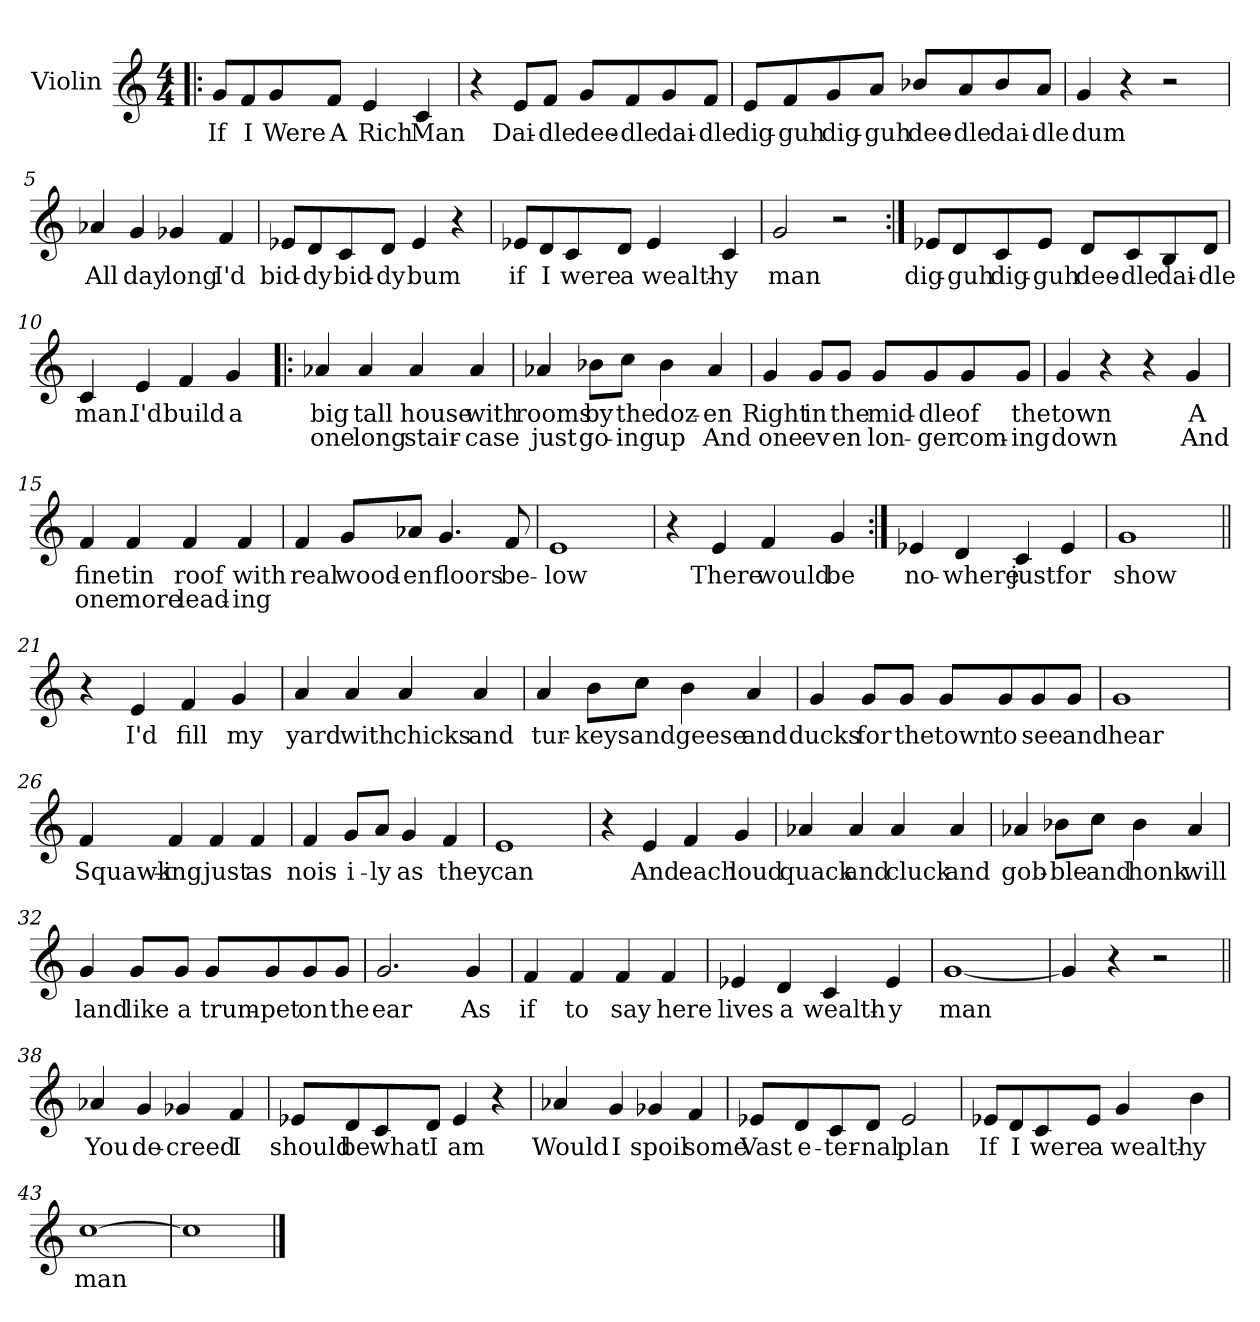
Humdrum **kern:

**kern	**text	**text
*part1	*part1	*part1
*staff1	*staff1	*staff1
*I"Violin	*	*
*I'Vln	*	*
*clefG2	*	*
*k[]	*	*
*C:	*	*
*M4/4	*	*
=1!|:	=1!|:	=1!|:
8g/L	If	.
8f/	I	.
8g/	Were	.
8f/J	A	.
4e/	Rich	.
4c/	Man	.
=2	=2	=2
4r	.	.
8e/L	Dai-	.
8f/J	-dle	.
8g/L	dee-	.
8f/	-dle	.
8g/	dai-	.
8f/J	-dle	.
=3	=3	=3
8e/L	dig-	.
8f/	-guh	.
8g/	dig-	.
8a/J	-guh	.
8b-X/L	dee-	.
8a/	-dle	.
8b-/	dai-	.
8a/J	-dle	.
=4	=4	=4
4g/	dum	.
4r	.	.
2r	.	.
!!LO:LB:g=z
=5	=5	=5
4a-X/	All	.
4g/	day	.
4g-X/	long	.
4f/	I'd	.
=6	=6	=6
8e-X/L	bid-	.
8d/	-dy	.
8c/	bid-	.
8d/J	-dy	.
4e-/	bum	.
4r	.	.
=7	=7	=7
8e-X/L	if	.
8d/	I	.
8c/	were	.
8d/J	a	.
4e-/	wealth-	.
4c/	-y	.
=8	=8	=8
2g/	man	.
2r	.	.
!!LO:LB:g=z
=9:|!	=9:|!	=9:|!
8e-X/L	dig-	.
8d/	-guh	.
8c/	dig-	.
8e-/J	-guh	.
8d/L	dee-	.
8c/	-dle	.
8B/	dai-	.
8d/J	-dle	.
=10	=10	=10
4c/	man.	.
4e/	I'd	.
4f/	build	.
4g/	a	.
=11!|:	=11!|:	=11!|:
4a-X/	big	one
4a-/	tall	long
4a-/	house	stair-
4a-/	with	-case
=12	=12	=12
4a-X/	rooms	just
8b-X\L	by	go-
8cc\J	the	-ing
4b-\	doz-	up
4a-/	-en	And
!!LO:LB:g=z
=13	=13	=13
4g/	Right	one
8g/L	in	ev
8g/J	the	en
8g/L	mid-	lon-
8g/	-dle	-ger
8g/	of	com-
8g/J	the	-ing
=14	=14	=14
4g/	town	down
4r	.	.
4r	.	.
4g/	A	And
=15	=15	=15
4f/	fine	one
4f/	tin	more
4f/	roof	lead-
4f/	with	-ing
=16	=16	=16
4f/	real	.
8g/L	wood-	.
8a-X/J	-en	.
4.g/	floors	.
8f/	be-	.
!!LO:LB:g=z
=17	=17	=17
1e	-low	.
=18	=18	=18
4r	.	.
4e/	There	.
4f/	would	.
4g/	be	.
=19:|!	=19:|!	=19:|!
4e-X/	no-	.
4d/	-where	.
4c/	just	.
4e-/	for	.
=20	=20	=20
1g	show	.
!!LO:LB:g=z
=21||	=21||	=21||
4r	.	.
4e/	I'd	.
4f/	fill	.
4g/	my	.
=22	=22	=22
4a/	yard	.
4a/	with	.
4a/	chicks	.
4a/	and	.
=23	=23	=23
4a/	tur-	.
8b\L	-keys	.
8cc\J	and	.
4b\	geese	.
4a/	and	.
=24	=24	=24
4g/	ducks	.
8g/L	for	.
8g/J	the	.
8g/L	town	.
8g/	to	.
8g/	see	.
8g/J	and	.
=25	=25	=25
1g	hear	.
!!LO:LB:g=z
=26	=26	=26
4f/	Squawk-	.
4f/	-ing	.
4f/	just	.
4f/	as	.
=27	=27	=27
4f/	nois-	.
8g/L	-i-	.
8a/J	-ly	.
4g/	as	.
4f/	they	.
=28	=28	=28
1e	can	.
=29	=29	=29
4r	.	.
4e/	And	.
4f/	each	.
4g/	loud	.
=30	=30	=30
4a-X/	quack	.
4a-/	and	.
4a-/	cluck	.
4a-/	and	.
!!LO:LB:g=z
=31	=31	=31
4a-X/	gob-	.
8b-X\L	-ble	.
8cc\J	and	.
4b-\	honk	.
4a-/	will	.
=32	=32	=32
4g/	land	.
8g/L	like	.
8g/J	a	.
8g/L	trum-	.
8g/	-pet	.
8g/	on	.
8g/J	the	.
=33	=33	=33
2.g/	ear	.
4g/	As	.
=34	=34	=34
4f/	if	.
4f/	to	.
4f/	say	.
4f/	here	.
=35	=35	=35
4e-X/	lives	.
4d/	a	.
4c/	wealth-	.
4e-/	-y	.
!!LO:LB:g=z
=36	=36	=36
[1g	man	.
=37	=37	=37
4g/]	.	.
4r	.	.
2r	.	.
=38||	=38||	=38||
4a-X/	You	.
4g/	de-	.
4g-X/	-creed	.
4f/	I	.
=39	=39	=39
8e-X/L	should	.
8d/	be	.
8c/	what	.
8d/J	I	.
4e-/	am	.
4r	.	.
=40	=40	=40
4a-X/	Would	.
4g/	I	.
4g-X/	spoil	.
4f/	some	.
!!LO:LB:g=z
=41	=41	=41
8e-X/L	Vast	.
8d/	e-	.
8c/	-ter-	.
8d/J	-nal	.
2e-/	plan	.
=42	=42	=42
8e-X/L	If	.
8d/	I	.
8c/	were	.
8e-/J	a	.
4g/	wealth-	.
4b\	-y	.
=43	=43	=43
[1cc	man	.
=44	=44	=44
1cc]	.	.
==	==	==
*-	*-	*-
